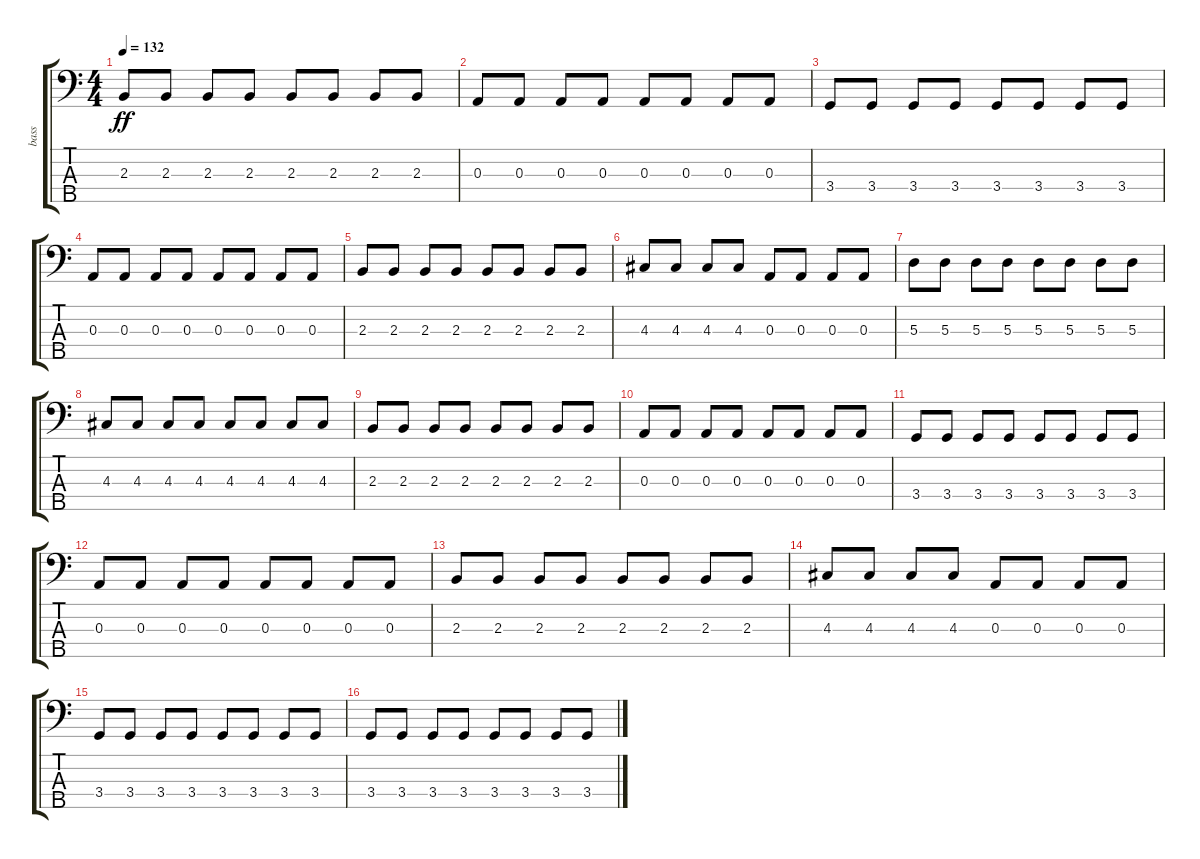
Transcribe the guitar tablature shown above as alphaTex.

\track ("bass" "bass") {instrument synthbass2}
\staff {score tabs}
\tuning (G2 D2 A1 E1 B0) {hide}
\ts (4 4)
\tempo 132
\clef f4
\ks c
2.3.8{dy ff} 2.3.8 2.3.8 2.3.8 2.3.8 2.3.8 2.3.8 2.3.8 |
0.3.8 0.3.8 0.3.8 0.3.8 0.3.8 0.3.8 0.3.8 0.3.8 |
3.4.8 3.4.8 3.4.8 3.4.8 3.4.8 3.4.8 3.4.8 3.4.8 |
0.3.8 0.3.8 0.3.8 0.3.8 0.3.8 0.3.8 0.3.8 0.3.8 |
2.3.8 2.3.8 2.3.8 2.3.8 2.3.8 2.3.8 2.3.8 2.3.8 |
4.3.8 4.3.8 4.3.8 4.3.8 0.3.8 0.3.8 0.3.8 0.3.8 |
5.3.8 5.3.8 5.3.8 5.3.8 5.3.8 5.3.8 5.3.8 5.3.8 |
4.3.8 4.3.8 4.3.8 4.3.8 4.3.8 4.3.8 4.3.8 4.3.8 |
2.3.8 2.3.8 2.3.8 2.3.8 2.3.8 2.3.8 2.3.8 2.3.8 |
0.3.8 0.3.8 0.3.8 0.3.8 0.3.8 0.3.8 0.3.8 0.3.8 |
3.4.8 3.4.8 3.4.8 3.4.8 3.4.8 3.4.8 3.4.8 3.4.8 |
0.3.8 0.3.8 0.3.8 0.3.8 0.3.8 0.3.8 0.3.8 0.3.8 |
2.3.8 2.3.8 2.3.8 2.3.8 2.3.8 2.3.8 2.3.8 2.3.8 |
4.3.8 4.3.8 4.3.8 4.3.8 0.3.8 0.3.8 0.3.8 0.3.8 |
3.4.8 3.4.8 3.4.8 3.4.8 3.4.8 3.4.8 3.4.8 3.4.8 |
3.4.8 3.4.8 3.4.8 3.4.8 3.4.8 3.4.8 3.4.8 3.4.8
